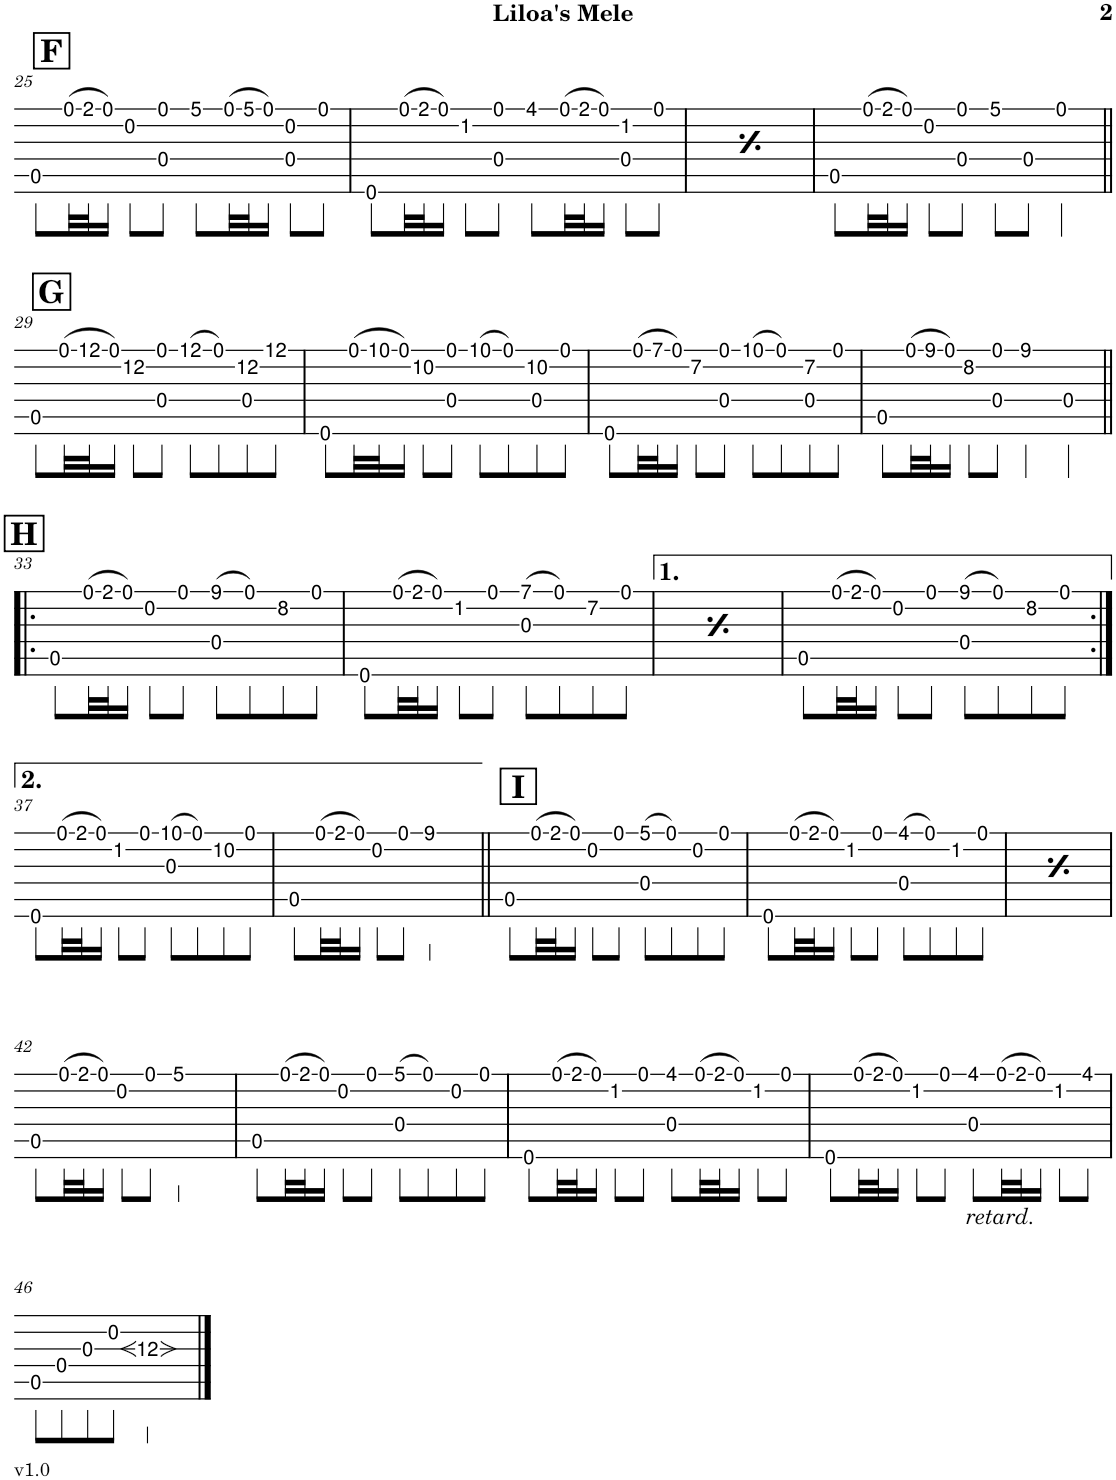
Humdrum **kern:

**kern	**kern
*part1	*part1
*staff2	*staff1
*I"Acoustic Guitar	*
*I'Guit.	*
!!LO:PB:g=z
*	*clefGv2
*k[f#c#]	*k[f#c#]
*M4/4	*M4/4
!!LO:REH:place=s1:a:B:cj:fs=14:t=F
=25	=25
8AA\L	8AA/L
32e\LL	(32e/LL
32f#\J	32f#/J
16e\JJ	16e/JJ)
8B\L	8B\L
8D\ 8e\J	8D\ 8e\J
8a\L	8a\L
32e\LL	(32e\LL
32a\J	32a\J
16e\JJ	16e\JJ)
8D\ 8B\L	8D/ 8B/L
8e\J	8e/J
=26	=26
8EE\L	8EE/L
32e\LL	(32e/LL
32f#\J	32f#/J
16e\JJ	16e/JJ)
8B#\L	8B#X\L
8D\ 8e\J	8D\ 8e\J
8a-\L	8a-X\L
32e\LL	(32e\LL
32f#\J	32f#\J
16e\JJ	16e\JJ)
8D\ 8B#\L	8D/ 8B#/L
8e\J	8e/J
=27	=27
8EE\L	8EE/L
32e\LL	(32e/LL
32f#\J	32f#/J
16e\JJ	16e/JJ)
8B#\L	8B#X\L
8D\ 8e\J	8D\ 8e\J
8a-\L	8a-X\L
32e\LL	(32e\LL
32f#\J	32f#\J
16e\JJ	16e\JJ)
8D\ 8B#\L	8D/ 8B#/L
8e\J	8e/J
=28	=28
8AA\L	8AA/L
32e\LL	(32e/LL
32f#\J	32f#/J
16e\JJ	16e/JJ)
8B\L	8B\L
8D\ 8e\J	8D\ 8e\J
8a\L	8a\L
8D\J	8D\J
4e\	4e
!!LO:LB:g=z
!!LO:REH:place=s1:a:B:cj:fs=14:t=G
=29||	=29||
8AA\L	8AA/L
32e\LL	(32e/LL
32ee\J	32ee/J
16e\JJ	16e/JJ)
8b\L	8b\L
8D\ 8e\J	8D\ 8e\J
8ee\L	(8ee\L
8e\	8e\J)
8D\ 8b\	8D\ 8b\L
8ee\J	8ee\J
=30	=30
8EE\L	8EE/L
32e\LL	(32e/LL
32dd\J	32dd/J
16e\JJ	16e/JJ)
8a\L	8a\L
8D\ 8e\J	8D\ 8e\J
8dd\L	(8dd\L
8e\	8e\J)
8D\ 8a\	8D/ 8a/L
8e\J	8e/J
=31	=31
8EE\L	8EE/L
32e\LL	(32e/LL
32b\J	32b/J
16e\JJ	16e/JJ)
8f#\L	8f#\L
8D\ 8e\J	8D\ 8e\J
8dd\L	(8dd\L
8e\	8e\J)
8D\ 8f#\	8D/ 8f#/L
8e\J	8e/J
=32	=32
8AA\L	8AA/L
32e\LL	(32e/LL
32cc#\J	32cc#/J
16e\JJ	16e/JJ)
8g\L	8g\L
8D\ 8e\J	8D\ 8e\J
4cc#\	4cc#
4D\	4D
!!LO:LB:g=z
!!LO:REH:place=s1:a:B:cj:fs=14:t=H
=33!|:	=33!|:
8AA\L	8AA/L
32e\LL	(32e/LL
32f#\J	32f#/J
16e\JJ	16e/JJ)
8B\L	8B\L
8e\J	8e\J
8D\ 8cc#\L	(8D/ 8cc#/L
8e\	8e/J)
8g\	8g\L
8e\J	8e\J
=34	=34
8EE\L	8EE/L
32e\LL	(32e/LL
32f#\J	32f#/J
16e\JJ	16e/JJ)
8c\L	8cn\L
8e\J	8e\J
8G\ 8b\L	(8G\ 8b\L
8e\	8e\J)
8f#\	8f#\L
8e\J	8e\J
=35	=35
8EE\L	8EE/L
32e\LL	(32e/LL
32f#\J	32f#/J
16e\JJ	16e/JJ)
8c\L	8cn\L
8e\J	8e\J
8G\ 8b\L	(8G\ 8b\L
8e\	8e\J)
8f#\	8f#\L
8e\J	8e\J
=36	=36
8AA\L	8AA/L
32e\LL	(32e/LL
32f#\J	32f#/J
16e\JJ	16e/JJ)
8B\L	8B\L
8e\J	8e\J
8D\ 8cc#\L	(8D/ 8cc#/L
8e\	8e/J)
8g\	8g\L
8e\J	8e\J
!!LO:LB:g=z
=37:|!	=37:|!
8EE\L	8EE/L
32e\LL	(32e/LL
32f#\J	32f#/J
16e\JJ	16e/JJ)
8c\L	8cn\L
8e\J	8e\J
8G\ 8dd\L	(8G\ 8dd\L
8e\	8e\J)
8a\	8a\L
8e\J	8e\J
=38	=38
8AA\L	8AA/L
32e\LL	(32e/LL
32f#\J	32f#/J
16e\JJ	16e/JJ)
8B\L	8B\L
8e\J	8e\J
2cc#\	2cc#
!!LO:REH:place=s1:a:B:cj:fs=14:t=I
=39||	=39||
8AA\L	8AA/L
32e\LL	(32e/LL
32f#\J	32f#/J
16e\JJ	16e/JJ)
8B\L	8B\L
8e\J	8e\J
8D\ 8a\L	(8D/ 8a/L
8e\	8e/J)
8B\	8B\L
8e\J	8e\J
=40	=40
8EE\L	8EE/L
32e\LL	(32e/LL
32f#\J	32f#/J
16e\JJ	16e/JJ)
8c\L	8cn\L
8e\J	8e\J
8D\ 8a-\L	(8D/ 8a-X/L
8e\	8e/J)
8c\	8c\L
8e\J	8e\J
=41	=41
8EE\L	8EE/L
32e\LL	(32e/LL
32f#\J	32f#/J
16e\JJ	16e/JJ)
8c\L	8cn\L
8e\J	8e\J
8D\ 8a-\L	(8D/ 8a-X/L
8e\	8e/J)
8c\	8c\L
8e\J	8e\J
!!LO:LB:g=z
=42	=42
8AA\L	8AA/L
32e\LL	(32e/LL
32f#\J	32f#/J
16e\JJ	16e/JJ)
8B\L	8B\L
8e\J	8e\J
2a\	2a
=43	=43
8AA\L	8AA/L
32e\LL	(32e/LL
32f#\J	32f#/J
16e\JJ	16e/JJ)
8B\L	8B\L
8e\J	8e\J
8D\ 8a\L	(8D/ 8a/L
8e\	8e/J)
8B\	8B\L
8e\J	8e\J
=44	=44
8EE\L	8EE/L
32e\LL	(32e/LL
32f#\J	32f#/J
16e\JJ	16e/JJ)
8B#\L	8B#X\L
8e\J	8e\J
8D\ 8a-\L	8D/ 8a-X/L
32e\LL	(32e/LL
32f#\J	32f#/J
16e\JJ	16e/JJ)
8B#\L	8B#\L
8e\J	8e\J
=45	=45
8EE\L	8EE/L
32e\LL	(32e/LL
32f#\J	32f#/J
16e\JJ	16e/JJ)
8B#\L	8B#X\L
8e\J	8e\J
!LO:TX:b:i:t=retard.	!
8D\ 8a-\L	8D/ 8a-X/L
32e\LL	(32e/LL
32f#\J	32f#/J
16e\JJ	16e/JJ)
8B#\L	8B#\L
8g#\J	8g#X\J
!!LO:LB:g=z
=46	=46
8AA\L	8AA/L
8D\	8D/J
8G\	8G/L
8B\J	8B/J
!LO:N:head=diamond	!LO:N:head=diamond
2g\	2g
==	==
*-	*-
